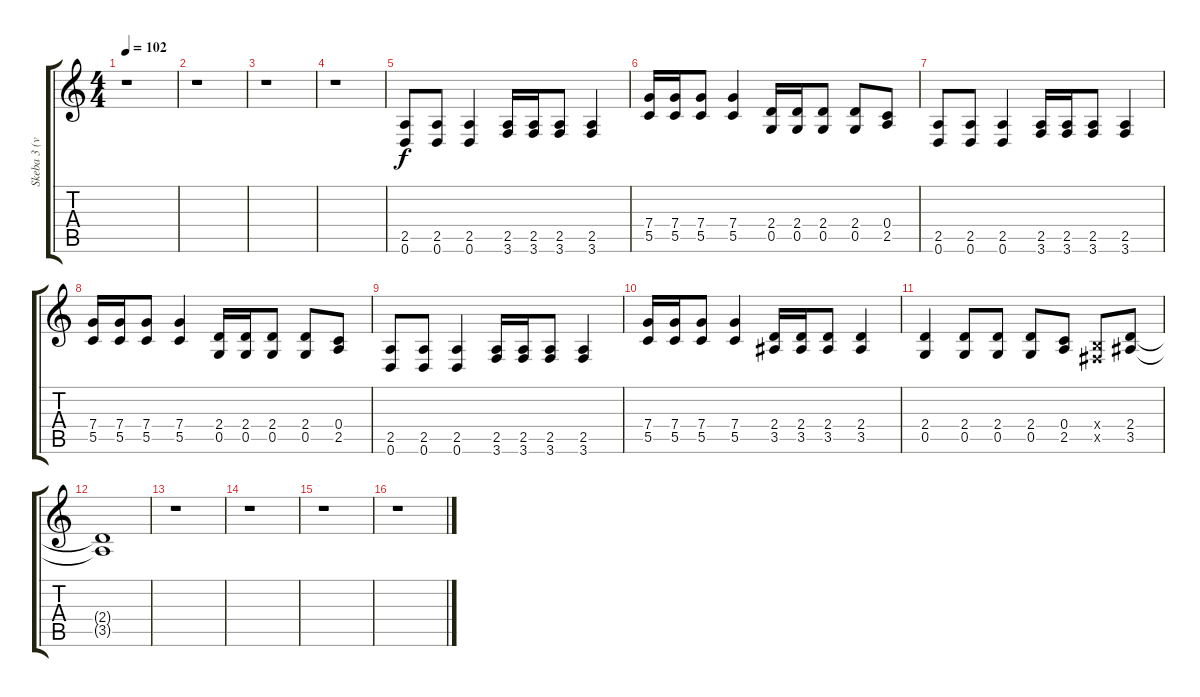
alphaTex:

\track ("Skeba 3 (vain cd:llä)" "Skeba 3 (v") {instrument distortionguitar}
\staff {score tabs}
\tuning (D4 A3 F3 C3 G2 D2) {hide}
\ts (4 4)
\tempo 102
\clef g2
\ks c
r.1{dy f instrument distortionguitar} |
r.1 |
r.1 |
r.1 |
(2.5 0.6).8 (2.5 0.6).8 (2.5 0.6).4 (2.5 3.6).16 (2.5 3.6).16 (2.5 3.6).8 (2.5 3.6).4 |
(7.4 5.5).16 (7.4 5.5).16 (7.4 5.5).8 (7.4 5.5).4 (2.4 0.5).16 (2.4 0.5).16 (2.4 0.5).8 (2.4 0.5).8 (0.4 2.5).8 |
(2.5 0.6).8 (2.5 0.6).8 (2.5 0.6).4 (2.5 3.6).16 (2.5 3.6).16 (2.5 3.6).8 (2.5 3.6).4 |
(7.4 5.5).16 (7.4 5.5).16 (7.4 5.5).8 (7.4 5.5).4 (2.4 0.5).16 (2.4 0.5).16 (2.4 0.5).8 (2.4 0.5).8 (0.4 2.5).8 |
(2.5 0.6).8 (2.5 0.6).8 (2.5 0.6).4 (2.5 3.6).16 (2.5 3.6).16 (2.5 3.6).8 (2.5 3.6).4 |
(7.4 5.5).16 (7.4 5.5).16 (7.4 5.5).8 (7.4 5.5).4 (2.4 3.5).16 (2.4 3.5).16 (2.4 3.5).8 (2.4 3.5).4 |
(2.4 0.5).4 (2.4 0.5).8 (2.4 0.5).8 (2.4 0.5).8 (0.4 2.5).8 (-1.4{x} -1.5{x}).8 (2.4 3.5).8 |
(2.4{t} 3.5{t}).1 |
r.1 |
r.1 |
r.1 |
r.1
